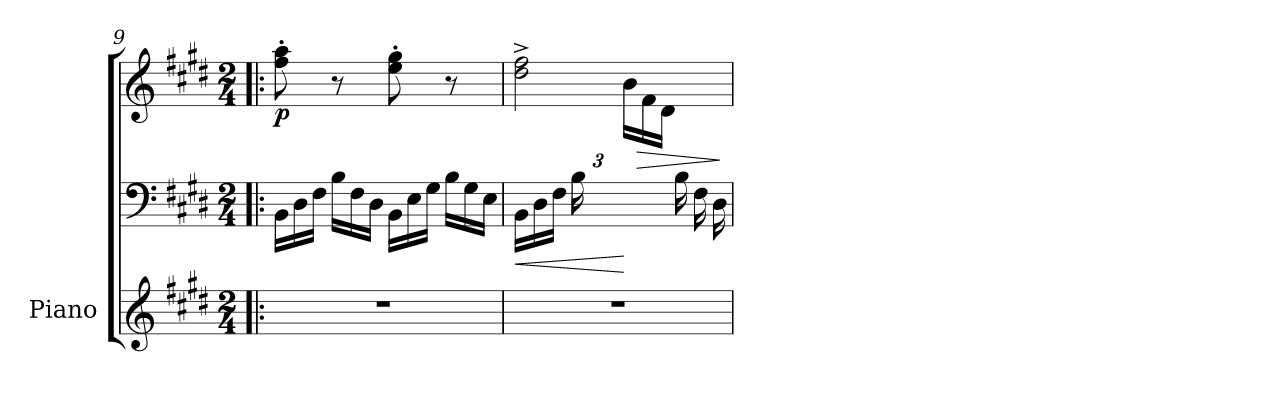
**kern	**kern	**kern	**dynam
*part1	*part1	*part1	*part1
*staff3	*staff2	*staff1	*staff1/2/3
*I"Piano	*	*	*
*I'Pno	*	*	*
!!LO:LB:g=z
*clefG2	*clefF4	*clefG2	*
*k[f#c#g#d#]	*k[f#c#g#d#]	*k[f#c#g#d#]	*
*M2/4	*M2/4	*M2/4	*
*	*Xtuplet	*	*
=9!|:	=9!|:	=9!|:	=9!|:
!	!	!	!LO:DY:b
2r	24BB\LL	8ff#\' 8aa\'	p
.	24D#\	.	.
.	24F#\JJ	.	.
.	24B\LL	8r	.
.	24F#\	.	.
.	24D#\JJ	.	.
.	24BB\LL	8ee\' 8gg#\'	.
.	24E\	.	.
.	24G#\JJ	.	.
.	24B\LL	8r	.
.	24G#\	.	.
.	24E\JJ	.	.
=10	=10	=10	=10
!	!	!	!LO:HP:b=2
*	*	*^	*
2r	24BB\LL	2dd#\^ 2ff#\^	6ryy	<
.	24D#\	.	.	.
.	24F#\JJ	.	.	.
.	24B\LL	.	.	.
.	24%5ryy	.	24d#\	.
.	.	.	24f#\JJ	.
*	*	*	*Xtuplet	*
.	.	.	24b\LL	[
!	!	!	!	!LO:HP:b
.	.	.	24f#\	>
.	.	.	24d#\JJ	.
.	24B\LL	.	8ryy	.
.	24F#\	.	.	.
.	24D#\JJ	.	.	.
*	*	*v	*v	*
.	.	.	]
=	=	=	=
*-	*-	*-	*-
